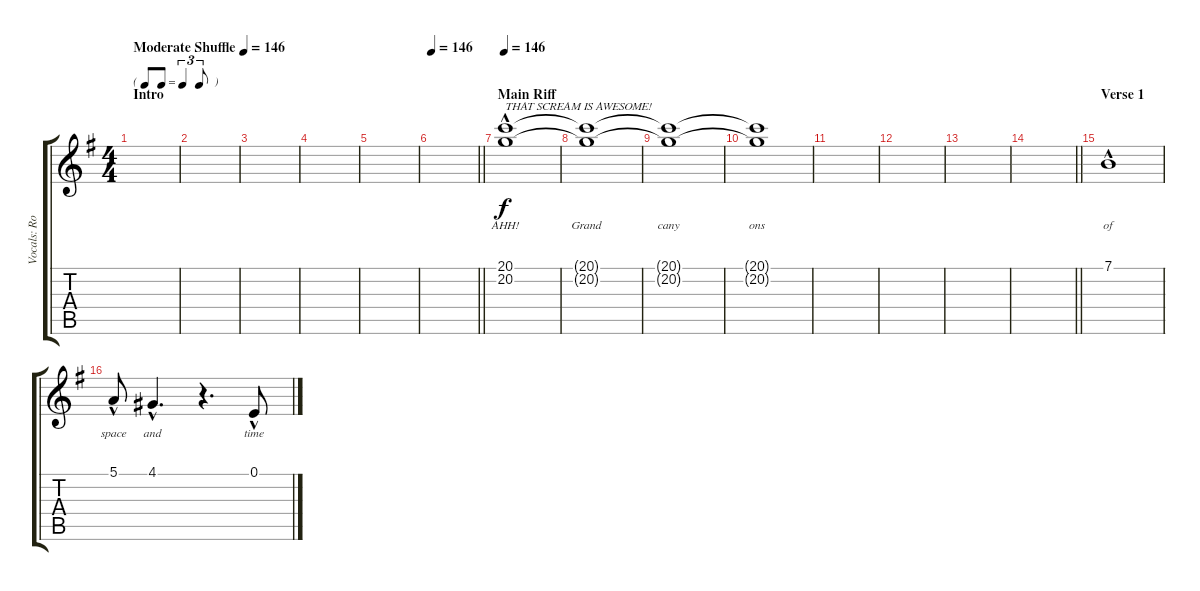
\track ("Vocals: Rob" "Vocals: Ro") {instrument lead2sawtooth}
\staff {score tabs}
\tuning (E4 B3 G3 D3 A2 E2) {hide}
\ts (4 4)
\tf triplet8th
\section ("" "Intro")
\tempo (146 "Moderate Shuffle")
\tempo 74
\tempo (146 "Moderate Shuffle")
\clef g2
\ks g
|
|
|
|
|
\tempo 146
\barLineRight lightlight
|
\section ("" "Main Riff")
\tempo 146
(20.1{hac} 20.2{hac}).1{txt "THAT SCREAM IS AWESOME!" lyrics (0 "AHH!") lyrics (1 "") lyrics (2 "") lyrics (3 "") lyrics (4 "")} |
(20.1{t} 20.2{t}).1{lyrics (0 "Grand") lyrics (1 "") lyrics (2 "") lyrics (3 "") lyrics (4 "")} |
(20.1{t} 20.2{t}).1{lyrics (0 "cany") lyrics (1 "") lyrics (2 "") lyrics (3 "") lyrics (4 "")} |
(20.1{t} 20.2{t}).1{lyrics (0 "ons") lyrics (1 "") lyrics (2 "") lyrics (3 "") lyrics (4 "")} |
|
|
|
\barLineRight lightlight
|
\section ("" "Verse 1")
7.1{hac}.1{lyrics (0 "of") lyrics (1 "") lyrics (2 "") lyrics (3 "") lyrics (4 "")} |
5.1{hac}.8{lyrics (0 "space") lyrics (1 "") lyrics (2 "") lyrics (3 "") lyrics (4 "")} 4.1{hac}.4{d lyrics (0 "and") lyrics (1 "") lyrics (2 "") lyrics (3 "") lyrics (4 "")} r.4{d} 0.1{hac}.8{lyrics (0 "time") lyrics (1 "") lyrics (2 "") lyrics (3 "") lyrics (4 "")}
